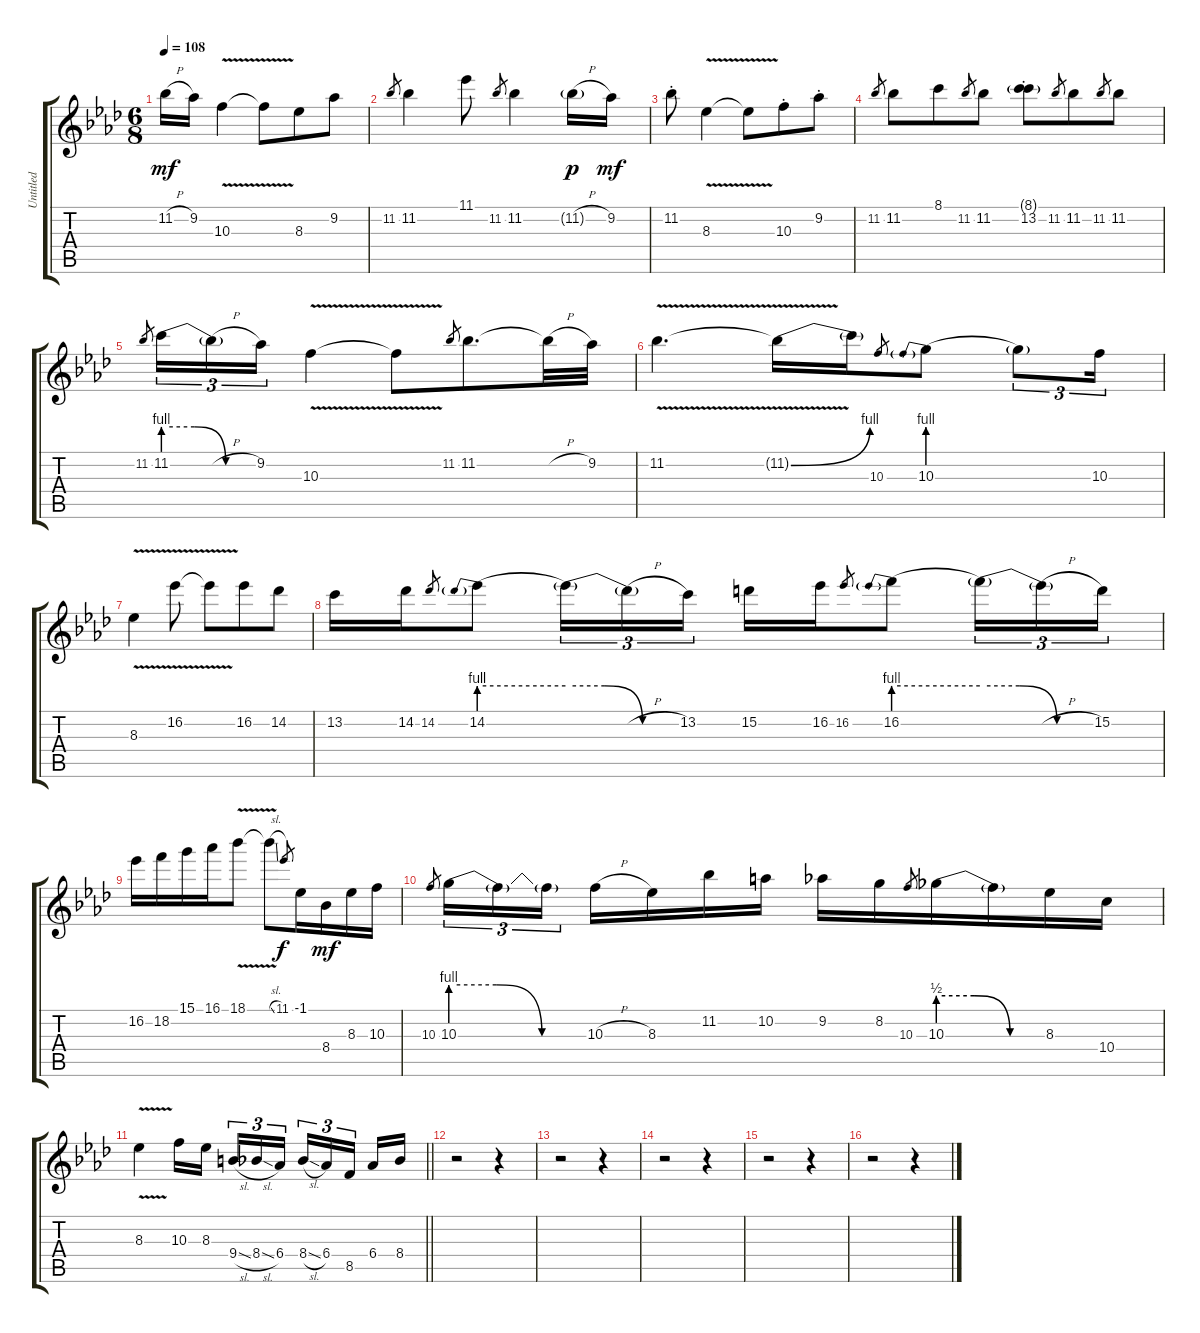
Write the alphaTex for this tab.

\track ("Untitled" "Untitled") {instrument distortionguitar}
\staff {score tabs}
\tuning (E4 B3 G3 D3 A2 E2) {hide}
\ts (6 8)
\tempo 108
\clef g2
\ks ab
11.2{h}.16{dy mf} 9.2.16 10.3{v}.4 10.3{v t}.8 8.3.8 9.2.8 |
11.2.8{gr} 11.2.4 11.1.8 11.2.8{gr} 11.2.4 11.2{h g}.16{dy p} 9.2.16{dy mf} |
11.2{st}.8 8.3{v}.4 8.3{v t}.8 10.3{st}.8 9.2{st}.8 |
11.2.8{gr} 11.2.8 8.1.8 11.2.8{gr} 11.2.8 (8.1{g st} 13.2{st}).8 11.2.8{gr} 11.2.8 11.2.8{gr} 11.2.8 |
11.2.8{gr} 11.2{be (custom 0 4 20 4 40 0 60 0)}.16{tu (3 2)} 11.2{h t}.16{tu (3 2)} 9.2.16{tu (3 2)} 10.3{v}.4 10.3{v t}.8 11.2.8{gr} 11.2.8{d} 11.2{h t}.32 9.2.32 |
11.2{v}.4{d} 11.2{be (bend 0 0 60 4) t}.16 11.2{t}.16 10.3.8{gr} 10.3{be (prebend 0 4 60 4)}.8 10.3{t}.8{tu (3 2)} 10.3.16{tu (3 2)} |
8.3{v}.4 16.2{v}.8 16.2{v t}.8 16.2.8 14.2.8 |
13.2.16 14.2.16 14.2.8{gr} 14.2{be (prebend 0 4 60 4)}.8 14.2{be (custom 0 4 20 4 40 0 60 0) t}.16{tu (3 2)} 14.2{h t}.16{tu (3 2)} 13.2.16{tu (3 2)} 15.2.16 16.2.16 16.2.8{gr} 16.2{be (prebend 0 4 60 4)}.8 16.2{be (custom 0 4 20 4 40 0 60 0) t}.16{tu (3 2)} 16.2{h t}.16{tu (3 2)} 15.2.16{tu (3 2)} |
16.2.16 18.2.16 15.1.16 16.1.16 18.1{v}.8 18.1{sl t}.8 11.1.8{gr dy f} -1.1.16 8.4.16{dy mf} 8.3.16 10.3.16 |
10.3.8{gr} 10.3{be (custom 0 4 20 4 40 0 60 0)}.16{tu (3 2)} 10.3{t}.16{tu (3 2)} 10.3{t}.16{tu (3 2) beam splitsecondary} 10.3{h}.16 8.3.16 11.2.16 10.2.16 9.2.16 8.2.16 10.3.8{gr} 10.3{be (custom 0 2 20 2 40 0 60 0)}.16 10.3{t}.16 8.3.16 10.4.16 |
\barLineRight lightlight
8.3{v}.4 10.3.16 8.3.16 9.4{sl}.16{tu (3 2)} 8.4{sl}.16{tu (3 2)} 6.4.16{tu (3 2) beam splitsecondary} 8.4{sl}.16{tu (3 2)} 6.4.16{tu (3 2)} 8.5.16{tu (3 2) beam splitsecondary} 6.4.16 8.4.16 |
r.2 r.4 |
r.2 r.4 |
r.2 r.4 |
r.2 r.4 |
r.2 r.4
